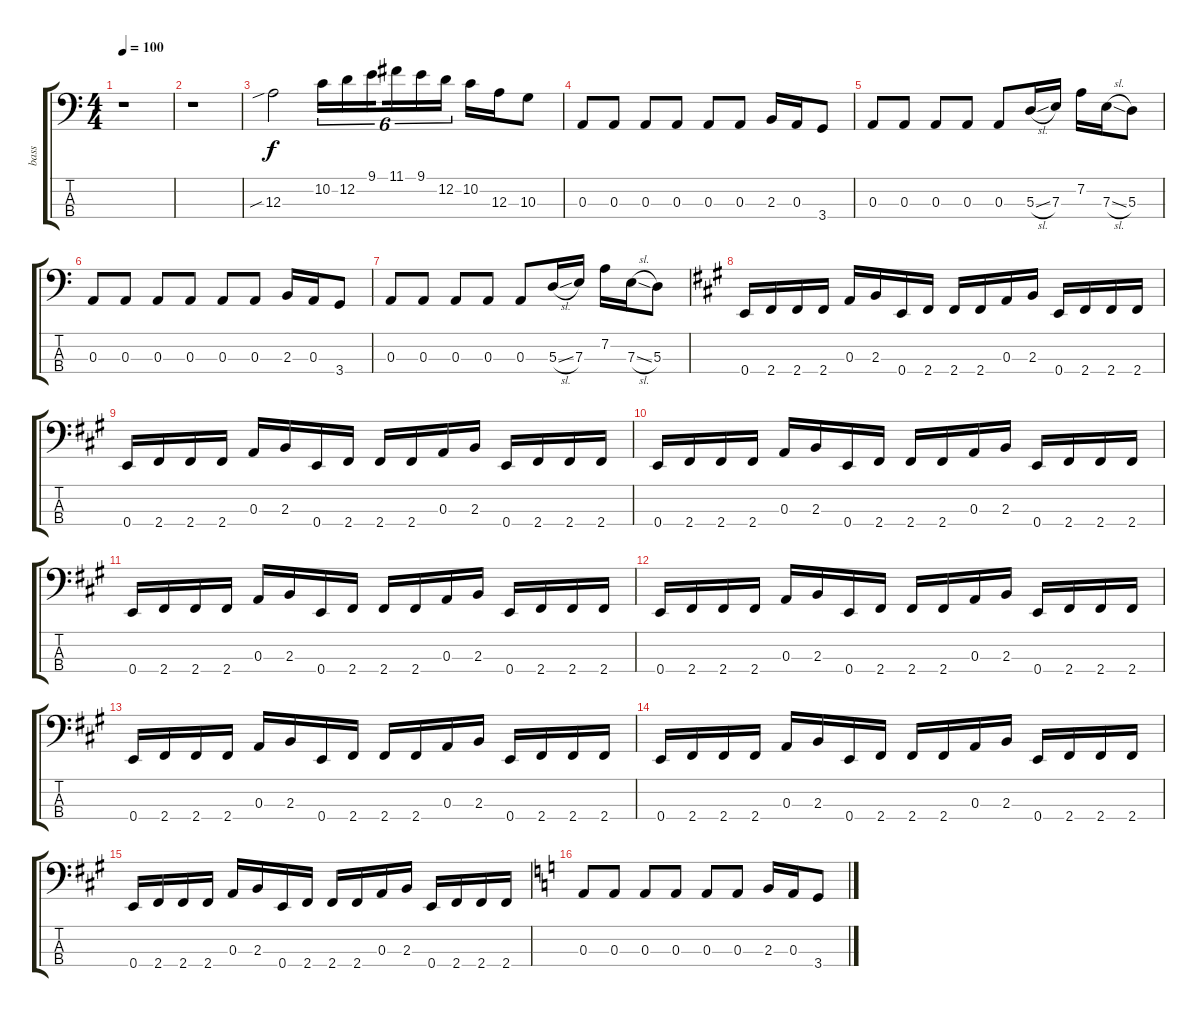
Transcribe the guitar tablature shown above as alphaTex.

\track ("bass" "bass") {instrument electricbassfinger}
\staff {score tabs}
\tuning (G2 D2 A1 E1) {hide}
\ts (4 4)
\tempo 100
\clef f4
\ks aminor
r.1{dy f} |
r.1 |
12.3{sib}.2 10.2.16{tu (6 4)} 12.2.16{tu (6 4)} 9.1.16{tu (6 4) beam splitsecondary} 11.1.16{tu (6 4)} 9.1.16{tu (6 4)} 12.2.16{tu (6 4)} 10.2.16 12.3.16 10.3.8 |
0.3.8 0.3.8 0.3.8 0.3.8 0.3.8 0.3.8 2.3.16 0.3.16 3.4.8 |
0.3.8 0.3.8 0.3.8 0.3.8 0.3.8 5.3{sl}.16 7.3.16 7.2.16 7.3{sl}.16 5.3.8 |
0.3.8 0.3.8 0.3.8 0.3.8 0.3.8 0.3.8 2.3.16 0.3.16 3.4.8 |
0.3.8 0.3.8 0.3.8 0.3.8 0.3.8 5.3{sl}.16 7.3.16 7.2.16 7.3{sl}.16 5.3.8 |
\ks f#minor
0.4.16 2.4.16 2.4.16 2.4.16 0.3.16 2.3.16 0.4.16 2.4.16 2.4.16 2.4.16 0.3.16 2.3.16 0.4.16 2.4.16 2.4.16 2.4.16 |
0.4.16 2.4.16 2.4.16 2.4.16 0.3.16 2.3.16 0.4.16 2.4.16 2.4.16 2.4.16 0.3.16 2.3.16 0.4.16 2.4.16 2.4.16 2.4.16 |
0.4.16 2.4.16 2.4.16 2.4.16 0.3.16 2.3.16 0.4.16 2.4.16 2.4.16 2.4.16 0.3.16 2.3.16 0.4.16 2.4.16 2.4.16 2.4.16 |
0.4.16 2.4.16 2.4.16 2.4.16 0.3.16 2.3.16 0.4.16 2.4.16 2.4.16 2.4.16 0.3.16 2.3.16 0.4.16 2.4.16 2.4.16 2.4.16 |
0.4.16 2.4.16 2.4.16 2.4.16 0.3.16 2.3.16 0.4.16 2.4.16 2.4.16 2.4.16 0.3.16 2.3.16 0.4.16 2.4.16 2.4.16 2.4.16 |
0.4.16 2.4.16 2.4.16 2.4.16 0.3.16 2.3.16 0.4.16 2.4.16 2.4.16 2.4.16 0.3.16 2.3.16 0.4.16 2.4.16 2.4.16 2.4.16 |
0.4.16 2.4.16 2.4.16 2.4.16 0.3.16 2.3.16 0.4.16 2.4.16 2.4.16 2.4.16 0.3.16 2.3.16 0.4.16 2.4.16 2.4.16 2.4.16 |
0.4.16 2.4.16 2.4.16 2.4.16 0.3.16 2.3.16 0.4.16 2.4.16 2.4.16 2.4.16 0.3.16 2.3.16 0.4.16 2.4.16 2.4.16 2.4.16 |
\ks aminor
0.3.8 0.3.8 0.3.8 0.3.8 0.3.8 0.3.8 2.3.16 0.3.16 3.4.8
